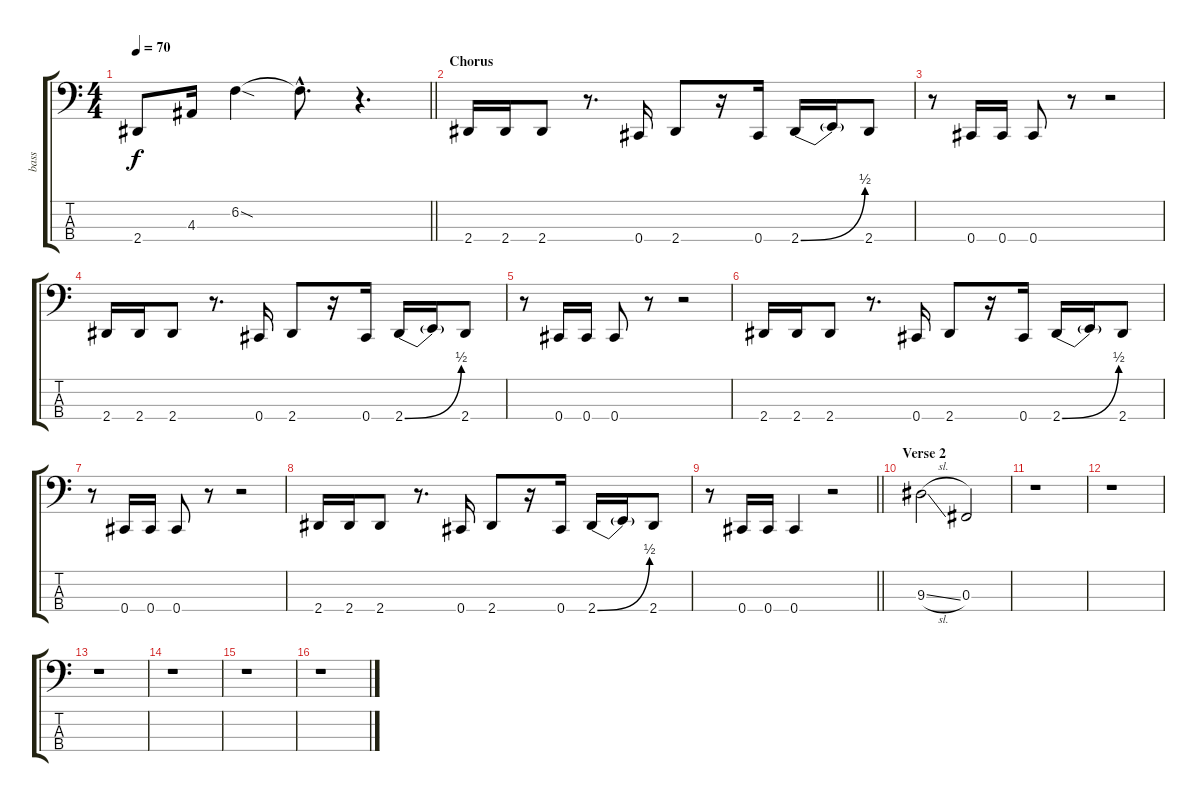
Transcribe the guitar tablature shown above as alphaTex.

\track ("bass" "bass") {instrument electricbasspick}
\staff {score tabs}
\tuning (E2 B1 Gb1 Db1) {hide}
\ts (4 4)
\tempo 70
\clef f4
\barLineRight lightlight
\ks c
2.4.8{dy f} 4.3.16 6.2{sod}.4 6.2{hac t}.8{d} r.4{d} |
\section ("" "Chorus")
2.4.16 2.4.16 2.4.8 r.8{d} 0.4.16 2.4.8 r.16 0.4.16 2.4{be (bend 0 0 60 2)}.16 2.4{t}.16 2.4.8 |
r.8 0.4.16 0.4.16 0.4.8 r.8 r.2 |
2.4.16 2.4.16 2.4.8 r.8{d} 0.4.16 2.4.8 r.16 0.4.16 2.4{be (bend 0 0 60 2)}.16 2.4{t}.16 2.4.8 |
r.8 0.4.16 0.4.16 0.4.8 r.8 r.2 |
2.4.16 2.4.16 2.4.8 r.8{d} 0.4.16 2.4.8 r.16 0.4.16 2.4{be (bend 0 0 60 2)}.16 2.4{t}.16 2.4.8 |
r.8 0.4.16 0.4.16 0.4.8 r.8 r.2 |
2.4.16 2.4.16 2.4.8 r.8{d} 0.4.16 2.4.8 r.16 0.4.16 2.4{be (bend 0 0 60 2)}.16 2.4{t}.16 2.4.8 |
\barLineRight lightlight
r.8 0.4.16 0.4.16 0.4.4 r.2 |
\section ("" "Verse 2")
9.3{sl}.2 0.3.2 |
r.1 |
r.1 |
r.1 |
r.1 |
r.1 |
r.1
